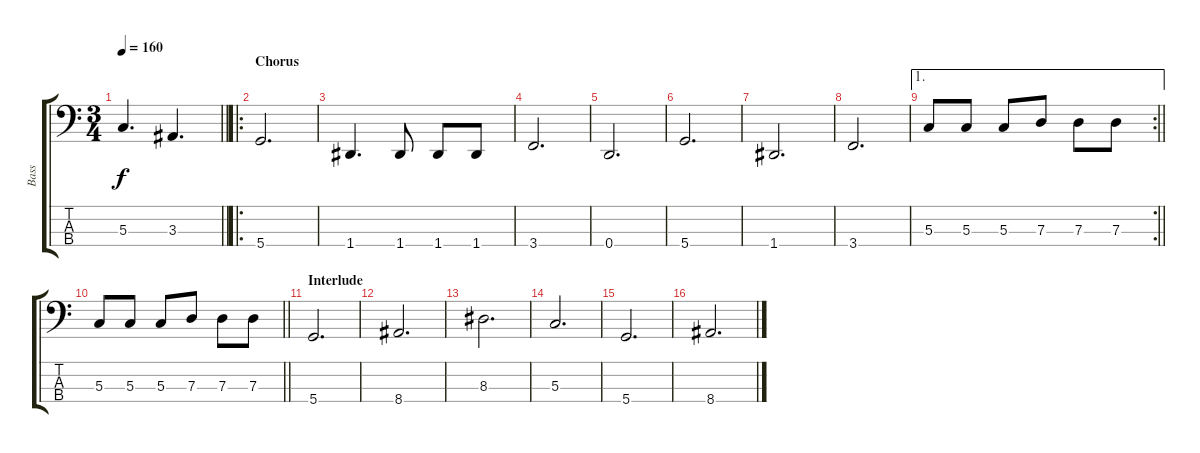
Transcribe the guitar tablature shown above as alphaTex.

\track ("Bass" "Bass") {instrument electricbassfinger}
\staff {score tabs}
\tuning (F2 C2 G1 D1) {hide}
\ts (3 4)
\tempo 160
\clef f4
\barLineRight lightlight
\ks c
5.3.4{d dy f} 3.3.4{d} |
\ro
\section ("" "Chorus")
5.4.2{d} |
1.4.4{d} 1.4.8 1.4.8 1.4.8 |
3.4.2{d} |
0.4.2{d} |
5.4.2{d} |
1.4.2{d} |
3.4.2{d} |
\ae 1
\rc 2
\barLineRight lightlight
5.3.8 5.3.8 5.3.8 7.3.8 7.3.8 7.3.8 |
\barLineRight lightlight
5.3.8 5.3.8 5.3.8 7.3.8 7.3.8 7.3.8 |
\section ("" "Interlude")
5.4.2{d} |
8.4.2{d} |
8.3.2{d} |
5.3.2{d} |
5.4.2{d} |
8.4.2{d}
